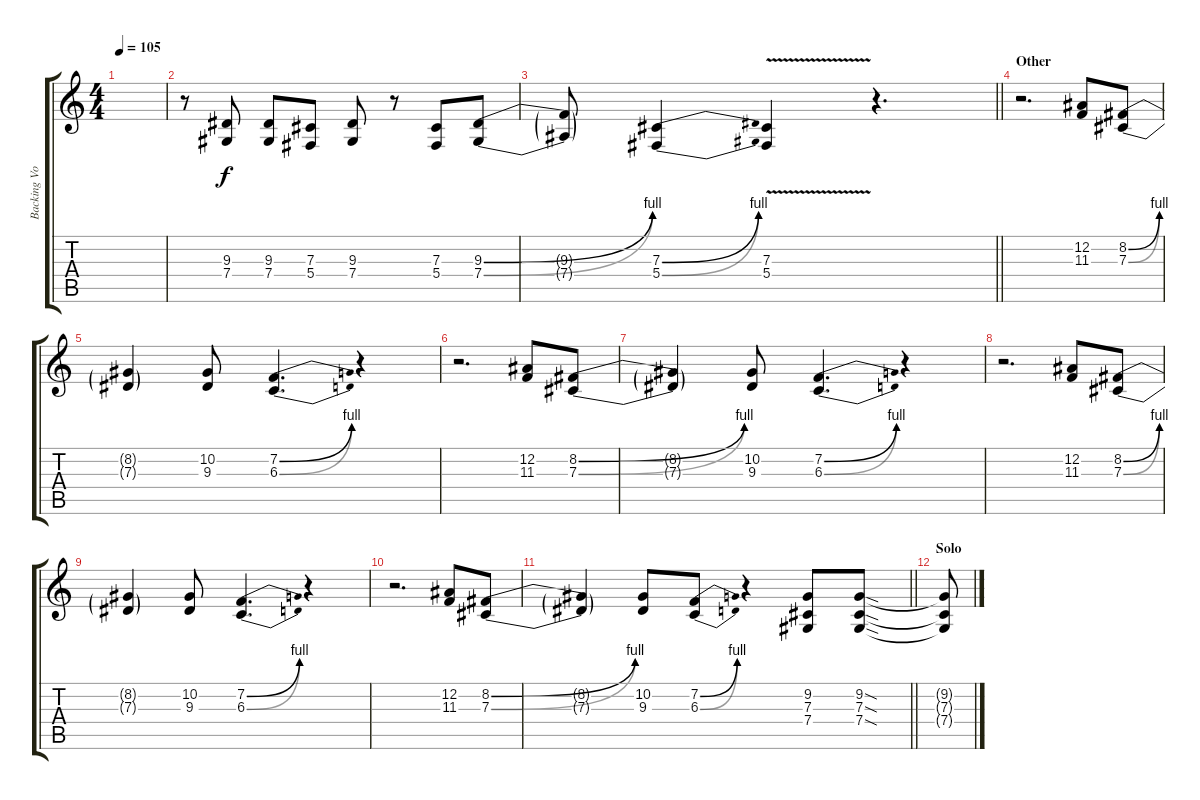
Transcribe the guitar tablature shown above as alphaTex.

\track ("Backing Vocals and Effects" "Backing Vo") {instrument applause}
\staff {score tabs}
\tuning (Eb4 Bb3 Gb3 Db3 Ab2 Eb2) {hide}
\ts (4 4)
\tempo 105
\clef g2
\ks c
|
r.8 (9.3 7.4).8 (9.3 7.4).8 (7.3 5.4).8 (9.3 7.4).8 r.8 (7.3 5.4).8 (9.3{be (bend 0 0 60 4)} 7.4{be (bend 0 0 60 4)}).8 |
\barLineRight lightlight
(9.3{t} 7.4{t}).8 (7.3{be (bend 0 0 60 4)} 5.4{be (bend 0 0 60 4)}).4 (7.3{v} 5.4{v}).4 r.4{d} |
\section ("" "Other")
r.2{d} (12.2 11.3).8{volume 14 instrument accordion} (8.2{be (bend 0 0 60 4)} 7.3{be (bend 0 0 60 4)}).8 |
(8.2{t} 7.3{t}).4 (10.2 9.3).8 (7.2{be (bend 0 0 60 4)} 6.3{be (bend 0 0 60 4)}).4{d} r.4 |
r.2{d} (12.2 11.3).8 (8.2{be (bend 0 0 60 4)} 7.3{be (bend 0 0 60 4)}).8 |
(8.2{t} 7.3{t}).4 (10.2 9.3).8 (7.2{be (bend 0 0 60 4)} 6.3{be (bend 0 0 60 4)}).4{d} r.4 |
r.2{d} (12.2 11.3).8 (8.2{be (bend 0 0 60 4)} 7.3{be (bend 0 0 60 4)}).8 |
(8.2{t} 7.3{t}).4 (10.2 9.3).8 (7.2{be (bend 0 0 60 4)} 6.3{be (bend 0 0 60 4)}).4{d} r.4 |
r.2{d} (12.2 11.3).8 (8.2{be (bend 0 0 60 4)} 7.3{be (bend 0 0 60 4)}).8 |
\barLineRight lightlight
(8.2{t} 7.3{t}).4 (10.2 9.3).8 (7.2{be (bend 0 0 60 4)} 6.3{be (bend 0 0 60 4)}).8 r.4 (9.2 7.3 7.4).8{volume 16 instrument applause} (9.2{sod} 7.3{sod} 7.4{sod}).8 |
\section ("" "Solo")
(9.2{t} 7.3{t} 7.4{t}).8
